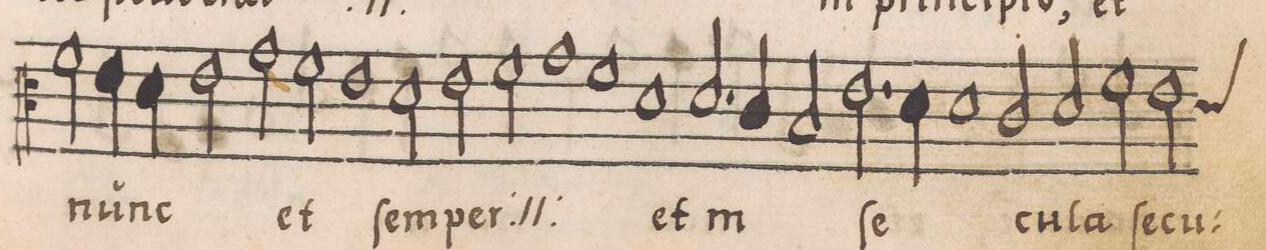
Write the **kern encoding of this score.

**kern	**text	**text
*I"CANTVS	*	*
*clefC3	*	*
*k[]	*	*
*met(C|)	*	*
*M2/1	*	*
2f\	nŭnc	.
4e\	.	.
4d\	.	.
2e\	.	.
2g\	.	.
=129-	=129-	=129-
2f\	et	.
1e	.	.
2d\	ſem-	.
=130-	=130-	=130-
2e\	-per	.
*	*ij	*
2f\	et	.
1g	ſem-	.
=131-	=131-	=131-
1f	-per	.
*	*Xij	*
1d	et	.
=132-	=132-	=132-
2.d/	in	.
4c/	.	.
2B/	.	.
2.e\	ſe-	.
=133-	=133-	=133-
4d\	.	.
1d	.	.
2c/	-cu-	.
=134-	=134-	=134-
2d/	-la	.
2f\	ſe-	.
*custos:d	*	*
2e\	-cu-	.
*-	*-	*-
